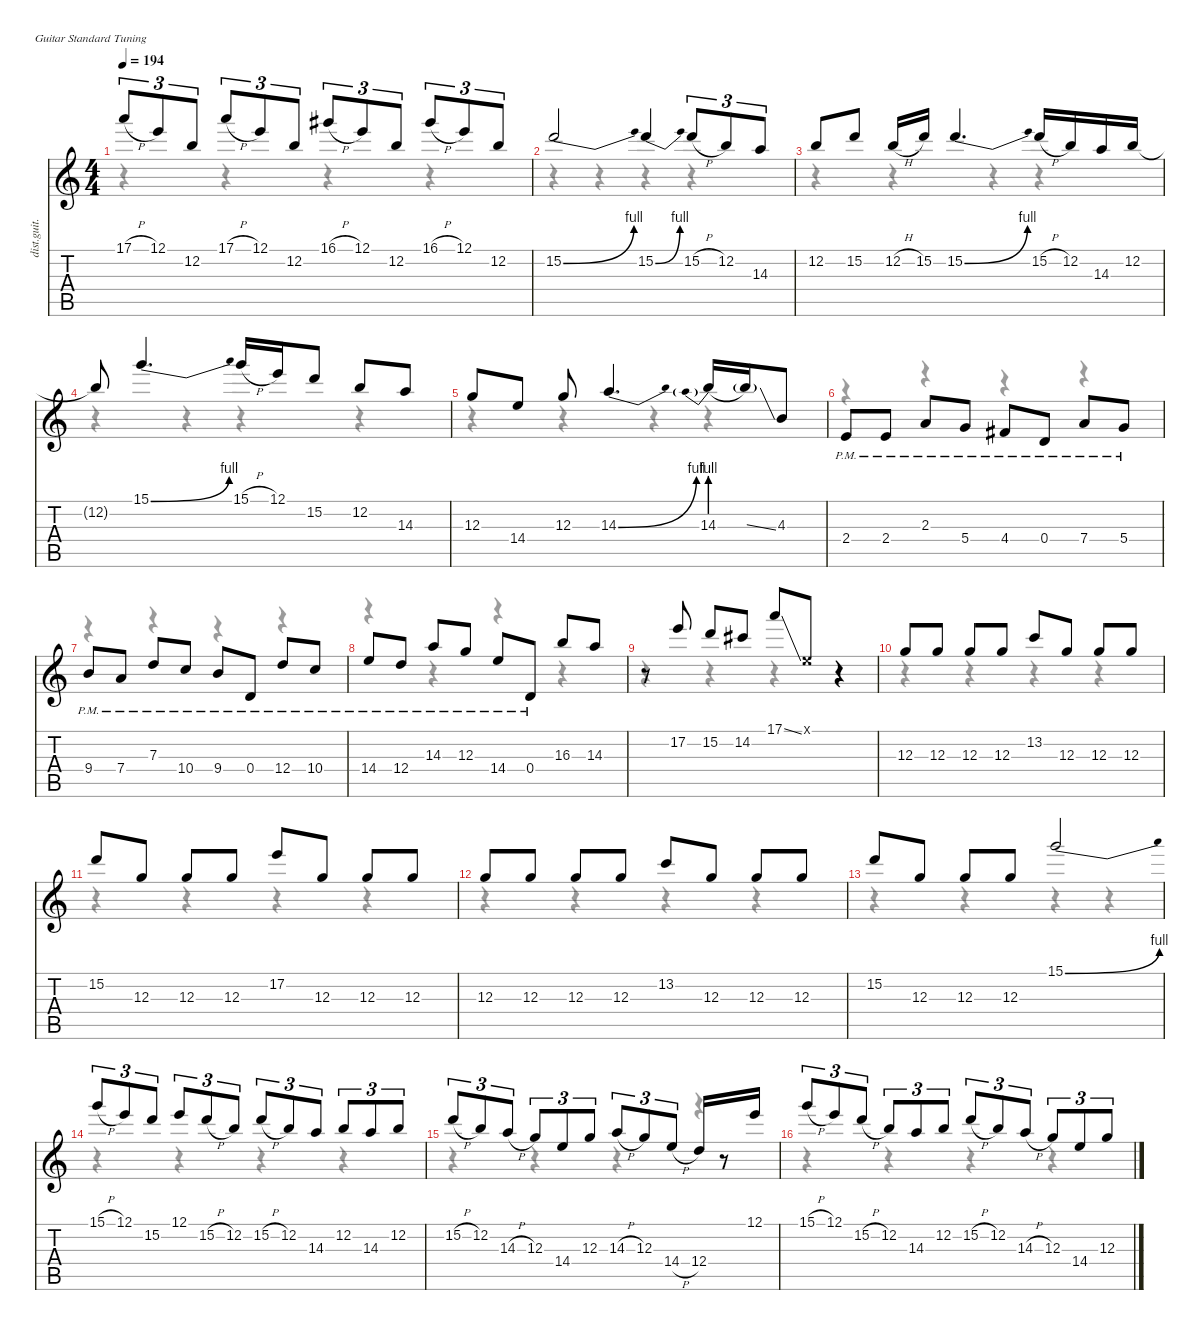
\defaultSystemsLayout 4
\hideDynamics
\bracketExtendMode nobrackets
\otherSystemsTrackNameOrientation horizontal
\track ("Kirk Hammett (Lead Guitar)" "dist.guit.") {instrument distortionguitar}
\staff {score tabs}
\tuning (E4 B3 G3 D3 A2 E2)
\voice
\ts (4 4)
\tempo 194
\clef g2
\ks c
17.1{h}.8{tu (3 2) dy f beam Up} 12.1.8{tu (3 2) beam Up} 12.2.8{tu (3 2) beam Up} 17.1{h}.8{tu (3 2) beam Up} 12.1.8{tu (3 2) beam Up} 12.2.8{tu (3 2) beam Up} 16.1{h acc #}.8{tu (3 2) beam Up} 12.1.8{tu (3 2) beam Up} 12.2.8{tu (3 2) beam Up} 16.1{h acc #}.8{tu (3 2) beam Up} 12.1.8{tu (3 2) beam Up} 12.2.8{tu (3 2) beam Up} |
15.2{be (bend 0 0 30 4)}.2{beam Up} 15.2{be (bend 0 0 30 4)}.4{beam Up} 15.2{h}.8{tu (3 2) beam Up} 12.2.8{tu (3 2) beam Up} 14.3.8{tu (3 2) beam Up} |
12.2.8{beam Up} 15.2.8{beam Up} 12.2{h}.16{beam Up} 15.2.16{beam Up} 15.2{be (bend 0 0 30 4)}.4{d beam Up} 15.2{h}.16{beam Up} 12.2.16{beam Up} 14.3.16{beam Up} 12.2.16{beam Up} |
12.2{t}.8{beam Up} 15.1{be (bend 0 0 30 4)}.4{d beam Up} 15.1{h}.16{beam Up} 12.1.16{beam Up} 15.2.8{beam Up} 12.2.8{beam Up} 14.3.8{beam Up} |
12.3.8{beam Up} 14.4.8{beam Up} 12.3.8{beam Up} 14.3{be (bend 0 0 30 4)}.4{d beam Up} 14.3{be (prebend 0 4 60 4)}.16{beam Up} 14.3{ss t}.16{beam Up} 4.3.8{beam Up} |
2.4{pm}.8{beam Up} 2.4{pm}.8{beam Up} 2.3{pm}.8{beam Up} 5.4{pm}.8{beam Up} 4.4{pm acc #}.8{beam Up} 0.4{pm}.8{beam Up} 7.4{pm}.8{beam Up} 5.4{pm}.8{beam Up} |
9.4{pm}.8{beam Up} 7.4{pm}.8{beam Up} 7.3{pm}.8{beam Up} 10.4{pm}.8{beam Up} 9.4{pm}.8{beam Up} 0.4{pm}.8{beam Up} 12.4{pm}.8{beam Up} 10.4{pm}.8{beam Up} |
14.4{pm}.8{beam Up} 12.4{pm}.8{beam Up} 14.3{pm}.8{beam Up} 12.3{pm}.8{beam Up} 14.4{pm}.8{beam Up} 0.4{pm}.8{beam Up} 16.3.8{beam Up} 14.3.8{beam Up} |
r.8{beam Up} 17.2.8{beam Up} 15.2.8{beam Up} 14.2{acc #}.8{beam Up} 17.1{ss}.8{beam Up} 0.1{x}.8{beam Up} r.4{beam Up} |
12.3.8{beam Up} 12.3.8{beam Up} 12.3.8{beam Up} 12.3.8{beam Up} 13.2.8{beam Up} 12.3.8{beam Up} 12.3.8{beam Up} 12.3.8{beam Up} |
15.2.8{beam Up} 12.3.8{beam Up} 12.3.8{beam Up} 12.3.8{beam Up} 17.2.8{beam Up} 12.3.8{beam Up} 12.3.8{beam Up} 12.3.8{beam Up} |
12.3.8{beam Up} 12.3.8{beam Up} 12.3.8{beam Up} 12.3.8{beam Up} 13.2.8{beam Up} 12.3.8{beam Up} 12.3.8{beam Up} 12.3.8{beam Up} |
15.2.8{beam Up} 12.3.8{beam Up} 12.3.8{beam Up} 12.3.8{beam Up} 15.1{be (bend 0 0 30 4)}.2{beam Up} |
15.1{h}.8{tu (3 2) beam Up} 12.1.8{tu (3 2) beam Up} 15.2.8{tu (3 2) beam Up} 12.1.8{tu (3 2) beam Up} 15.2{h}.8{tu (3 2) beam Up} 12.2.8{tu (3 2) beam Up} 15.2{h}.8{tu (3 2) beam Up} 12.2.8{tu (3 2) beam Up} 14.3.8{tu (3 2) beam Up} 12.2.8{tu (3 2) beam Up} 14.3.8{tu (3 2) beam Up} 12.2.8{tu (3 2) beam Up} |
15.2{h}.8{tu (3 2) beam Up} 12.2.8{tu (3 2) beam Up} 14.3{h}.8{tu (3 2) beam Up} 12.3.8{tu (3 2) beam Up} 14.4.8{tu (3 2) beam Up} 12.3.8{tu (3 2) beam Up} 14.3{h}.8{tu (3 2) beam Up} 12.3.8{tu (3 2) beam Up} 14.4{h}.8{tu (3 2) beam Up} 12.4.16{beam Up} r.8{beam Up} 12.1.16{beam Up} |
15.1{h}.8{tu (3 2) beam Up} 12.1.8{tu (3 2) beam Up} 15.2{h}.8{tu (3 2) beam Up} 12.2.8{tu (3 2) beam Up} 14.3.8{tu (3 2) beam Up} 12.2.8{tu (3 2) beam Up} 15.2{h}.8{tu (3 2) beam Up} 12.2.8{tu (3 2) beam Up} 14.3{h}.8{tu (3 2) beam Up} 12.3.8{tu (3 2) beam Up} 14.4.8{tu (3 2) beam Up} 12.3.8{tu (3 2) beam Up}
\voice
\clef g2
\ottava regular
\simile none
\ks c
r.4{dy mf beam Down} r.4{beam Down} r.4{beam Down} r.4{beam Down} |
r.4{beam Down} r.4{beam Down} r.4{beam Down} r.4{beam Down} |
r.4{beam Down} r.4{beam Down} r.4{beam Down} r.4{beam Down} |
r.4{beam Down} r.4{beam Down} r.4{beam Down} r.4{beam Down} |
r.4{beam Down} r.4{beam Down} r.4{beam Down} r.4{beam Down} |
r.4{beam Down} r.4{beam Down} r.4{beam Down} r.4{beam Down} |
r.4{beam Down} r.4{beam Down} r.4{beam Down} r.4{beam Down} |
r.4{beam Down} r.4{beam Down} r.4{beam Down} r.4{beam Down} |
r.4{beam Down} r.4{beam Down} r.4{beam Down} r.4{beam Down} |
r.4{beam Down} r.4{beam Down} r.4{beam Down} r.4{beam Down} |
r.4{beam Down} r.4{beam Down} r.4{beam Down} r.4{beam Down} |
r.4{beam Down} r.4{beam Down} r.4{beam Down} r.4{beam Down} |
r.4{beam Down} r.4{beam Down} r.4{beam Down} r.4{beam Down} |
r.4{beam Down} r.4{beam Down} r.4{beam Down} r.4{beam Down} |
r.4{beam Down} r.4{beam Down} r.4{beam Down} r.4{beam Down} |
r.4{beam Down} r.4{beam Down} r.4{beam Down} r.4{beam Down}
